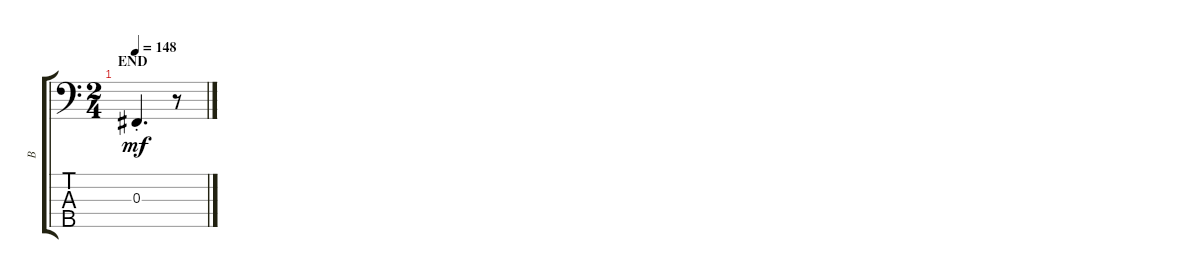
\track ("B" "B") {instrument electricbassfinger}
\staff {score tabs}
\tuning (E2 B1 Gb1 Db1 Ab0) {hide}
\ts (2 4)
\section ("" "END")
\tempo 148
\clef f4
\ks c
0.3{st}.4{d dy mf} r.8
